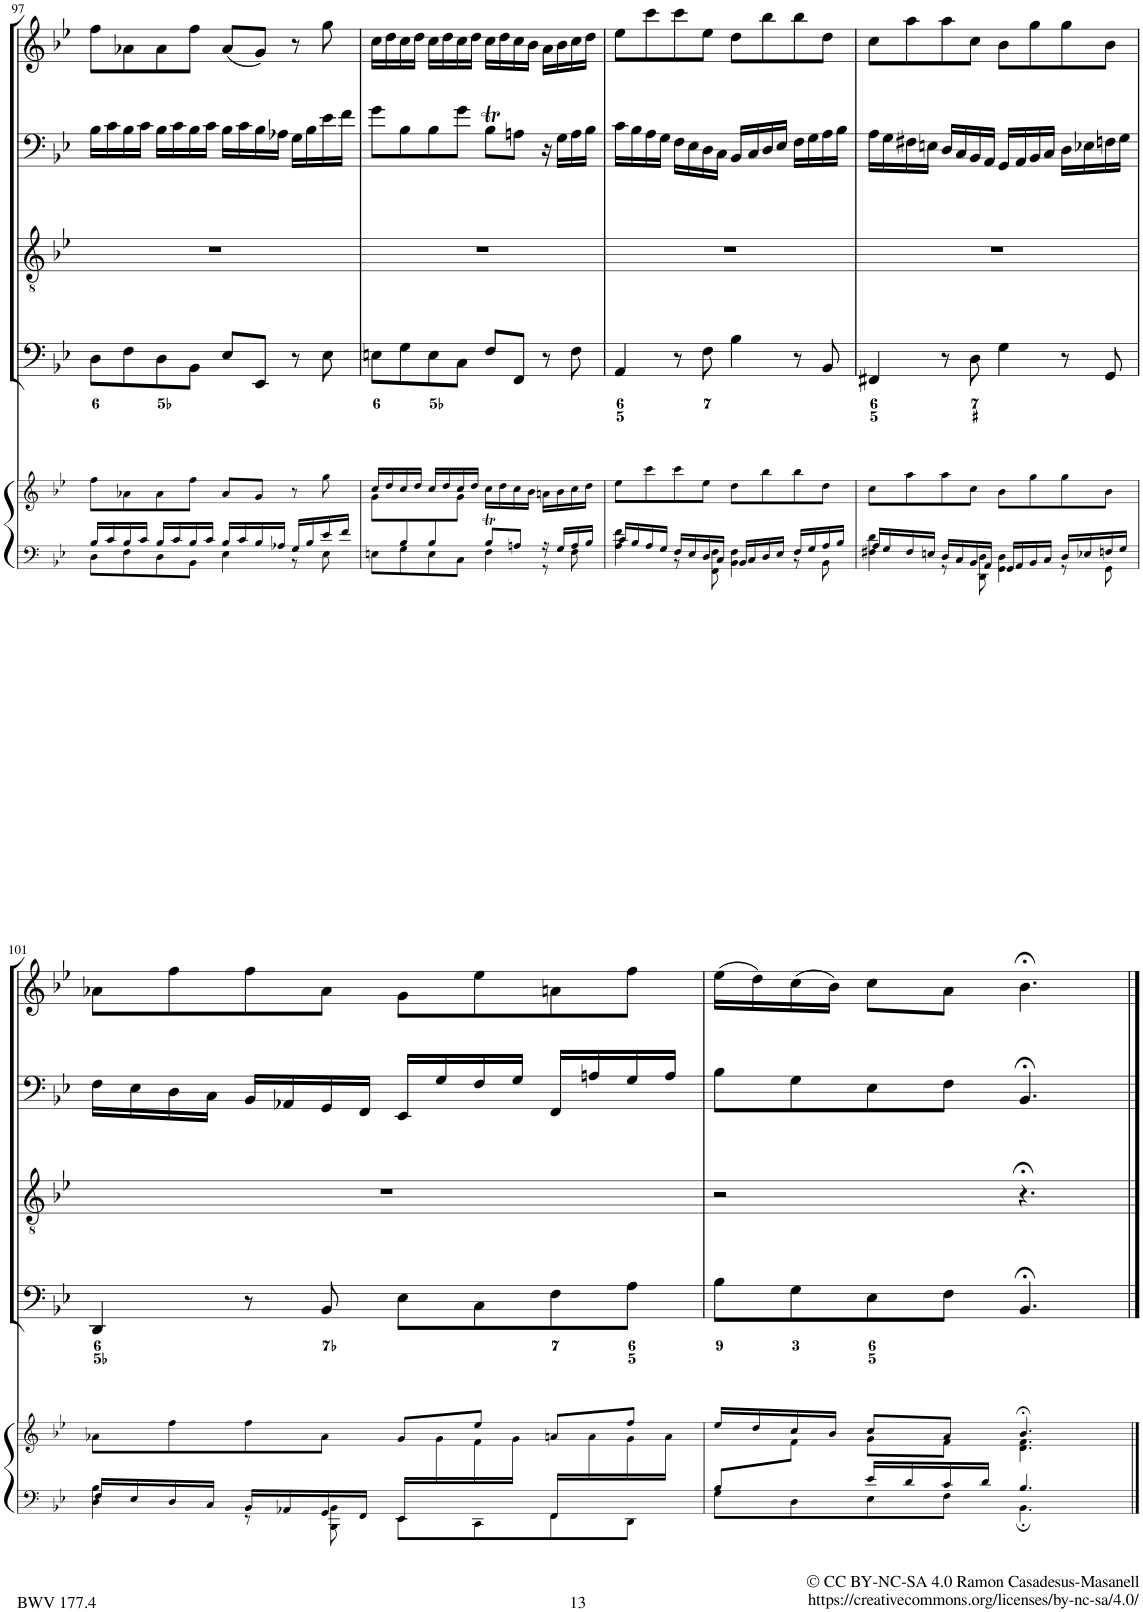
**kern	**kern	**kern	**kern	**kern	**kern
*part5	*part5	*part4	*part3	*part2	*part1
*staff6	*staff5	*staff4	*staff3	*staff2	*staff1
*I"Piano reduction	*	*I"Continuo	*I"Tenore	*I"Fagotto obligato	*I"Violino concertante
*I'Pno	*	*	*	*	*I'Vln
!!LO:PB:g=z
*clefF4	*clefG2	*clefF4	*clefGv2	*clefF4	*clefG2
*k[b-e-]	*k[b-e-]	*k[b-e-]	*k[b-e-]	*k[b-e-]	*k[b-e-]
*M4/4	*M4/4	*M4/4	*M4/4	*M4/4	*M4/4
*met(c)	*met(c)	*met(c)	*met(c)	*met(c)	*met(c)
=97	=97	=97	=97	=97	=97
*^	*	*	*	*	*
16B-/LL	8D\L	8ff\L	8D\L	1r	16B-\LL	8ff\L
16c/	.	.	.	.	16c\	.
16B-/	8F\	8a-X\	8F\	.	16B-\	8a-X\
16c/JJ	.	.	.	.	16c\JJ	.
16B-/LL	8D\	8a-\	8D\	.	16B-\LL	8a-\
16c/	.	.	.	.	16c\	.
16B-/	8BB-\J	8ff\J	8BB-\J	.	16B-\	8ff\J
16c/JJ	.	.	.	.	16c\JJ	.
16B-/LL	4E-\	8a-/L	8E-/L	.	16B-\LL	(8a-/L
16c/	.	.	.	.	16c\	.
16B-/	.	8g/J	8EE-/J	.	16B-\	8g/J)
16A-X/JJ	.	.	.	.	16A-X\JJ	.
16G/LL	8r	8r	8r	.	16G\LL	8r
16B-/	.	.	.	.	16B-\	.
16e-/	8E-\	8gg\	8E-\	.	16e-\	8gg\
16f/JJ	.	.	.	.	16f\JJ	.
=98	=98	=98	=98	=98	=98	=98
*	*	*^	*	*	*	*
8ryy	8En\L	16cc/LL	8g\L	8En\L	1r	8g\L	16cc\LL
.	.	16dd/	.	.	.	.	16dd\
8B-/	8G\	16cc/	4ryy	8G\	.	8B-\	16cc\
.	.	16dd/JJ	.	.	.	.	16dd\JJ
8B-/	8E\	16cc/LL	.	8E\	.	8B-\	16cc\LL
.	.	16dd/	.	.	.	.	16dd\
8ryy	8C\J	16cc/	8g\J	8C\J	.	8g\J	16cc\
.	.	16dd/JJ	.	.	.	.	16dd\JJ
8B-T/L	4F\	16cc\LL	2ryy	8F/L	.	8B-T\L	16cc\LL
.	.	16dd\	.	.	.	.	16dd\
8An/J	.	16cc\	.	8FF/J	.	8An\J	16cc\
.	.	16b-\JJ	.	.	.	.	16b-\JJ
16r	8r	16an\LL	.	8r	.	16r	16a\LL
16G/LL	.	16b-\	.	.	.	16G\LL	16b-\
16A/	8F\	16cc\	.	8F\	.	16A\	16cc\
16B-/JJ	.	16dd\JJ	.	.	.	16B-\JJ	16dd\JJ
*	*	*v	*v	*	*	*	*
=99	=99	=99	=99	=99	=99	=99
16c/LL	4A\ 4f\	8ee-\L	4AA/	1r	16c\LL	8ee-\L
16B-/	.	.	.	.	16B-\	.
16A/	.	8ccc\	.	.	16A\	8ccc\
16G/JJ	.	.	.	.	16G\JJ	.
16F/LL	8r	8ccc\	8r	.	16F\LL	8ccc\
16E-/	.	.	.	.	16E-\	.
16D/	8FF\ 8F\	8ee-\J	8F\	.	16D\	8ee-\J
16C/JJ	.	.	.	.	16C\JJ	.
16BB-/LL	4BB-\ 4F\	8dd\L	4B-\	.	16BB-/LL	8dd\L
16C/	.	.	.	.	16C/	.
16D/	.	8bb-\	.	.	16D/	8bb-\
16E-/JJ	.	.	.	.	16E-/JJ	.
16F/LL	8r	8bb-\	8r	.	16F\LL	8bb-\
16G/	.	.	.	.	16G\	.
16A/	8BB-\	8dd\J	8BB-/	.	16A\	8dd\J
16B-/JJ	.	.	.	.	16B-\JJ	.
=100	=100	=100	=100	=100	=100	=100
16A/LL	4F#X\ 4d\	8cc\L	4FF#X/	1r	16A\LL	8cc\L
16G/	.	.	.	.	16G\	.
16F#/	.	8aa\	.	.	16F#X\	8aa\
16En/JJ	.	.	.	.	16En\JJ	.
16D/LL	8r	8aa\	8r	.	16D/LL	8aa\
16C/	.	.	.	.	16C/	.
16BB-/	8DD\ 8D\	8cc\J	8D\	.	16BB-/	8cc\J
16AA/JJ	.	.	.	.	16AA/JJ	.
16GG/LL	4GG\ 4D\	8b-\L	4G\	.	16GG/LL	8b-\L
16AA/	.	.	.	.	16AA/	.
16BB-/	.	8gg\	.	.	16BB-/	8gg\
16C/JJ	.	.	.	.	16C/JJ	.
16D/LL	8r	8gg\	8r	.	16D\LL	8gg\
16E-X/	.	.	.	.	16E-X\	.
16Fn/	8GG\	8b-\J	8GG/	.	16Fn\	8b-\J
16G/JJ	.	.	.	.	16G\JJ	.
!!LO:LB:g=z
=101	=101	=101	=101	=101	=101	=101
*	*	*^	*	*	*	*
16F/LL	4D\ 4B-\	8a-X\L	16ryy	4DD/	1r	16F\LL	8a-X\L
*	*	*v	*v	*	*	*	*
16E-/	.	.	.	.	16E-\	.
16D/	.	8ff\	.	.	16D\	8ff\
16C/JJ	.	.	.	.	16C\JJ	.
16BB-/LL	8r	8ff\	8r	.	16BB-/LL	8ff\
16AA-X/	.	.	.	.	16AA-X/	.
16GG/	8BBB-\ 8BB-\	8a-\J	8BB-/	.	16GG/	8a-\J
16FF/JJ	.	.	.	.	16FF/JJ	.
16EE-/LL	8EE-\L	8g/L	8E-\L	.	16EE-/LL	8g\L
*	*	*^	*	*	*	*
8.ryy	.	.	16g\	.	.	16G/	.
.	8CC\	8ee-/J	16f\	8C\	.	16F/	8ee-\
.	.	.	16g\JJ	.	.	16G/JJ	.
16FF/LL	8FF\	8an/L	16ryy	8F\	.	16FF/LL	8an\
8.ryy	.	.	16an\	.	.	16An/	.
.	8DD\J	8ff/J	16g\	8A\J	.	16G/	8ff\J
.	.	.	16a\JJ	.	.	16A/JJ	.
=102	=102	=102	=102	=102	=102	=102	=102
*	*	*	*^	*	*	*	*
8B-/L	8G\L	16ee-/LL	4ryy	8ryy	8B-\L	2r	8B-\L	(16ee-\LL
.	.	16dd/	.	.	.	.	.	16dd\)
8ryy	8D\	16cc/	.	8f\J	8G\	.	8G\	(16cc\
.	.	16b-/JJ	.	.	.	.	.	16b-\JJ)
16e-/LL	8E-\	8cc/L	8g\L	2ryy	8E-\	.	8E-\	8cc\L
16d/	.	.	.	.	.	.	.	.
16c/	8F\J	8a/J	8f\J	.	8F\J	.	8F\J	8a\J
16d/JJ	.	.	.	.	.	.	.	.
4.B-/	4.BB-;\	4.b-;</	4.d\ 4.f\	.	4.BB-;</	4.r;<	4.BB-;</	4.b-;<\
.	.	.	.	8ryy	.	.	.	.
*v	*v	*	*	*	*	*	*	*
*	*v	*v	*v	*	*	*	*
==	==	==	==	==	==
*-	*-	*-	*-	*-	*-
